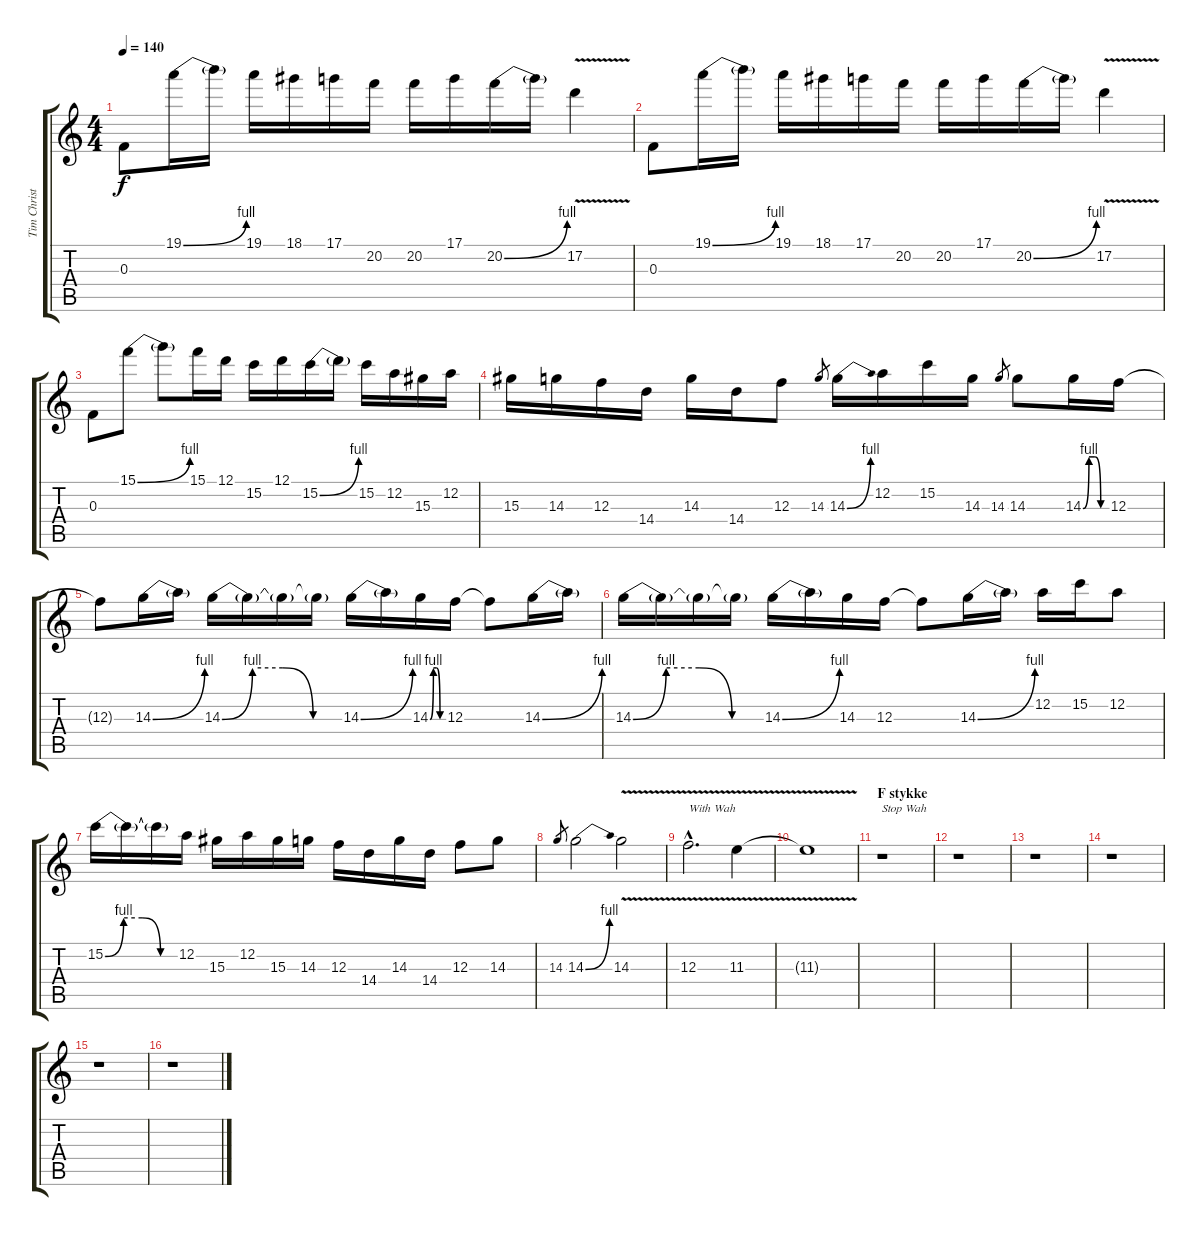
\track ("Tim Christensen (Guitar 2)" "Tim Christ") {instrument distortionguitar}
\staff {score tabs}
\tuning (D4 A3 F3 C3 G2 D2) {hide}
\ts (4 4)
\tempo 140
\clef g2
\ks c
0.3.8{dy f} 19.1{be (bend 0 0 60 4)}.16 19.1{t}.16 19.1.16 18.1.16 17.1.16 20.2.16 20.2.16 17.1.16 20.2{be (bend 0 0 60 4)}.16 20.2{t}.16 17.2{v}.4 |
0.3.8 19.1{be (bend 0 0 60 4)}.16 19.1{t}.16 19.1.16 18.1.16 17.1.16 20.2.16 20.2.16 17.1.16 20.2{be (bend 0 0 60 4)}.16 20.2{t}.16 17.2{v}.4 |
0.3.8 15.1{be (bend 0 0 60 4)}.8 15.1{t}.8 15.1.16 12.1.16 15.2.16 12.1.16 15.2{be (bend 0 0 60 4)}.16 15.2{t}.16 15.2.16 12.2.16 15.3.16 12.2.16 |
15.3.16 14.3.16 12.3.16 14.4.16 14.3.16 14.4.16 12.3.8 14.3.8{gr} 14.3{be (bend 0 0 60 4)}.16 12.2.16 15.2.16 14.3.16 14.3.8{gr} 14.3.8 14.3{be (custom 0 0 15 4 30 4 45 0 60 0)}.16 12.3.16 |
12.3{t}.8 14.3{be (bend 0 0 60 4)}.16 14.3{t}.16 14.3{be (custom 0 0 15 4 30 4 45 0 60 0)}.16 14.3{t}.16 14.3{t}.16 14.3{t}.16 14.3{be (bend 0 0 60 4)}.16 14.3{t}.16 14.3{be (custom 0 0 15 4 30 4 45 0 60 0)}.16 12.3.16 12.3{t}.8 14.3{be (bend 0 0 60 4)}.16 14.3{t}.16 |
14.3{be (custom 0 0 15 4 30 4 45 0 60 0)}.16 14.3{t}.16 14.3{t}.16 14.3{t}.16 14.3{be (bend 0 0 60 4)}.16 14.3{t}.16 14.3.16 12.3.16 12.3{t}.8 14.3{be (bend 0 0 60 4)}.16 14.3{t}.16 12.2.16 15.2.16 12.2.8 |
15.2{be (custom 0 0 15 4 30 4 45 0 60 0)}.16 15.2{t}.16 15.2{t}.16 12.2.16 15.3.16 12.2.16 15.3.16 14.3.16 12.3.16 14.4.16 14.3.16 14.4.16 12.3.8 14.3.8 |
14.3.8{gr} 14.3{be (bend 0 0 60 4)}.2 14.3{v}.2 |
12.3{v hac}.2{d txt "With Wah"} 11.3{v}.4 |
11.3{v t}.1 |
\section ("" "F stykke")
r.1{txt "Stop Wah"} |
r.1 |
r.1 |
r.1 |
r.1 |
r.1
